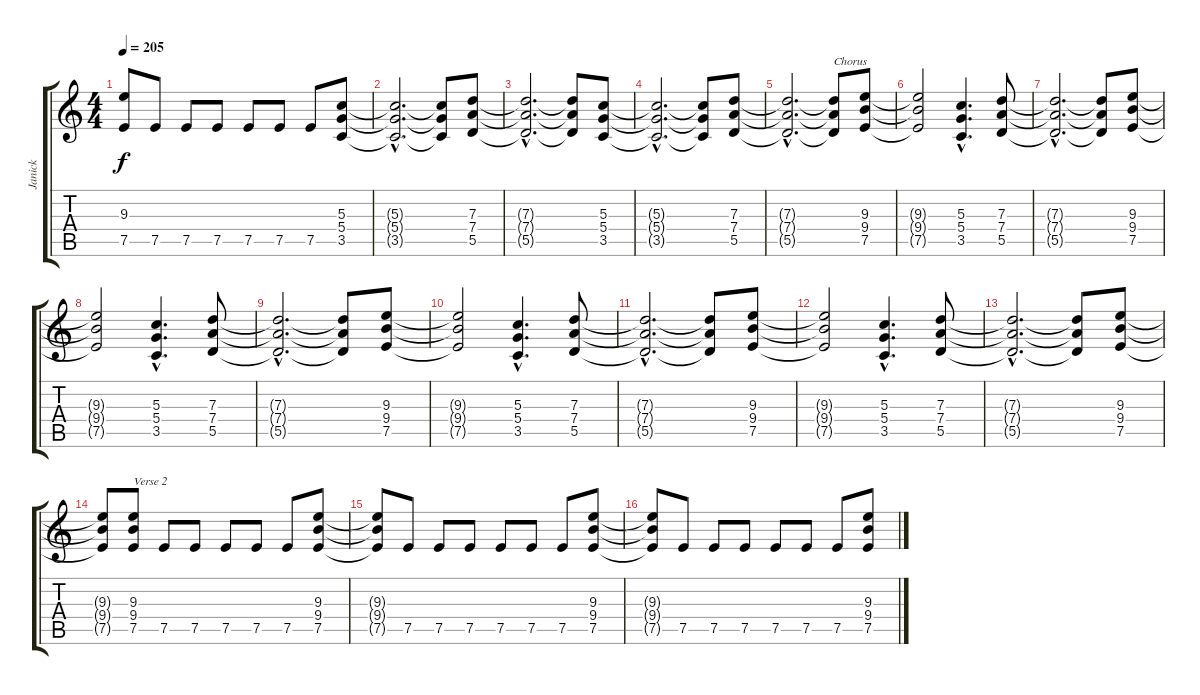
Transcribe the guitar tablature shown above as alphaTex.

\track ("Janick" "Janick") {instrument distortionguitar}
\staff {score tabs}
\tuning (E4 B3 G3 D3 A2 E2) {hide}
\ts (4 4)
\tempo 205
\clef g2
\ks c
(9.3{t} 7.5{t}).8{dy f} 7.5.8 7.5.8 7.5.8 7.5.8 7.5.8 7.5.8 (5.3 5.4 3.5).8 |
(5.3{hac t} 5.4{hac t} 3.5{hac t}).2{d} (5.3{t} 5.4{t} 3.5{t}).8 (7.3 7.4 5.5).8 |
(7.3{hac t} 7.4{hac t} 5.5{hac t}).2{d} (7.3{t} 7.4{t} 5.5{t}).8 (5.3 5.4 3.5).8 |
(5.3{hac t} 5.4{hac t} 3.5{hac t}).2{d} (5.3{t} 5.4{t} 3.5{t}).8 (7.3 7.4 5.5).8 |
(7.3{hac t} 7.4{hac t} 5.5{hac t}).2{d} (7.3{t} 7.4{t} 5.5{t}).8{txt "Chorus"} (9.3 9.4 7.5).8 |
(9.3{t} 9.4{t} 7.5{t}).2 (5.3{hac} 5.4{hac} 3.5{hac}).4{d} (7.3 7.4 5.5).8 |
(7.3{hac t} 7.4{hac t} 5.5{hac t}).2{d} (7.3{t} 7.4{t} 5.5{t}).8 (9.3 9.4 7.5).8 |
(9.3{t} 9.4{t} 7.5{t}).2 (5.3{hac} 5.4{hac} 3.5{hac}).4{d} (7.3 7.4 5.5).8 |
(7.3{hac t} 7.4{hac t} 5.5{hac t}).2{d} (7.3{t} 7.4{t} 5.5{t}).8 (9.3 9.4 7.5).8 |
(9.3{t} 9.4{t} 7.5{t}).2 (5.3{hac} 5.4{hac} 3.5{hac}).4{d} (7.3 7.4 5.5).8 |
(7.3{hac t} 7.4{hac t} 5.5{hac t}).2{d} (7.3{t} 7.4{t} 5.5{t}).8 (9.3 9.4 7.5).8 |
(9.3{t} 9.4{t} 7.5{t}).2 (5.3{hac} 5.4{hac} 3.5{hac}).4{d} (7.3 7.4 5.5).8 |
(7.3{hac t} 7.4{hac t} 5.5{hac t}).2{d} (7.3{t} 7.4{t} 5.5{t}).8 (9.3 9.4 7.5).8 |
(9.3{t} 9.4{t} 7.5{t}).8 (9.3 9.4 7.5).8{txt "Verse 2"} 7.5.8 7.5.8 7.5.8 7.5.8 7.5.8 (9.3 9.4 7.5).8 |
(9.3{t} 9.4{t} 7.5{t}).8 7.5.8 7.5.8 7.5.8 7.5.8 7.5.8 7.5.8 (9.3 9.4 7.5).8 |
(9.3{t} 9.4{t} 7.5{t}).8 7.5.8 7.5.8 7.5.8 7.5.8 7.5.8 7.5.8 (9.3 9.4 7.5).8
